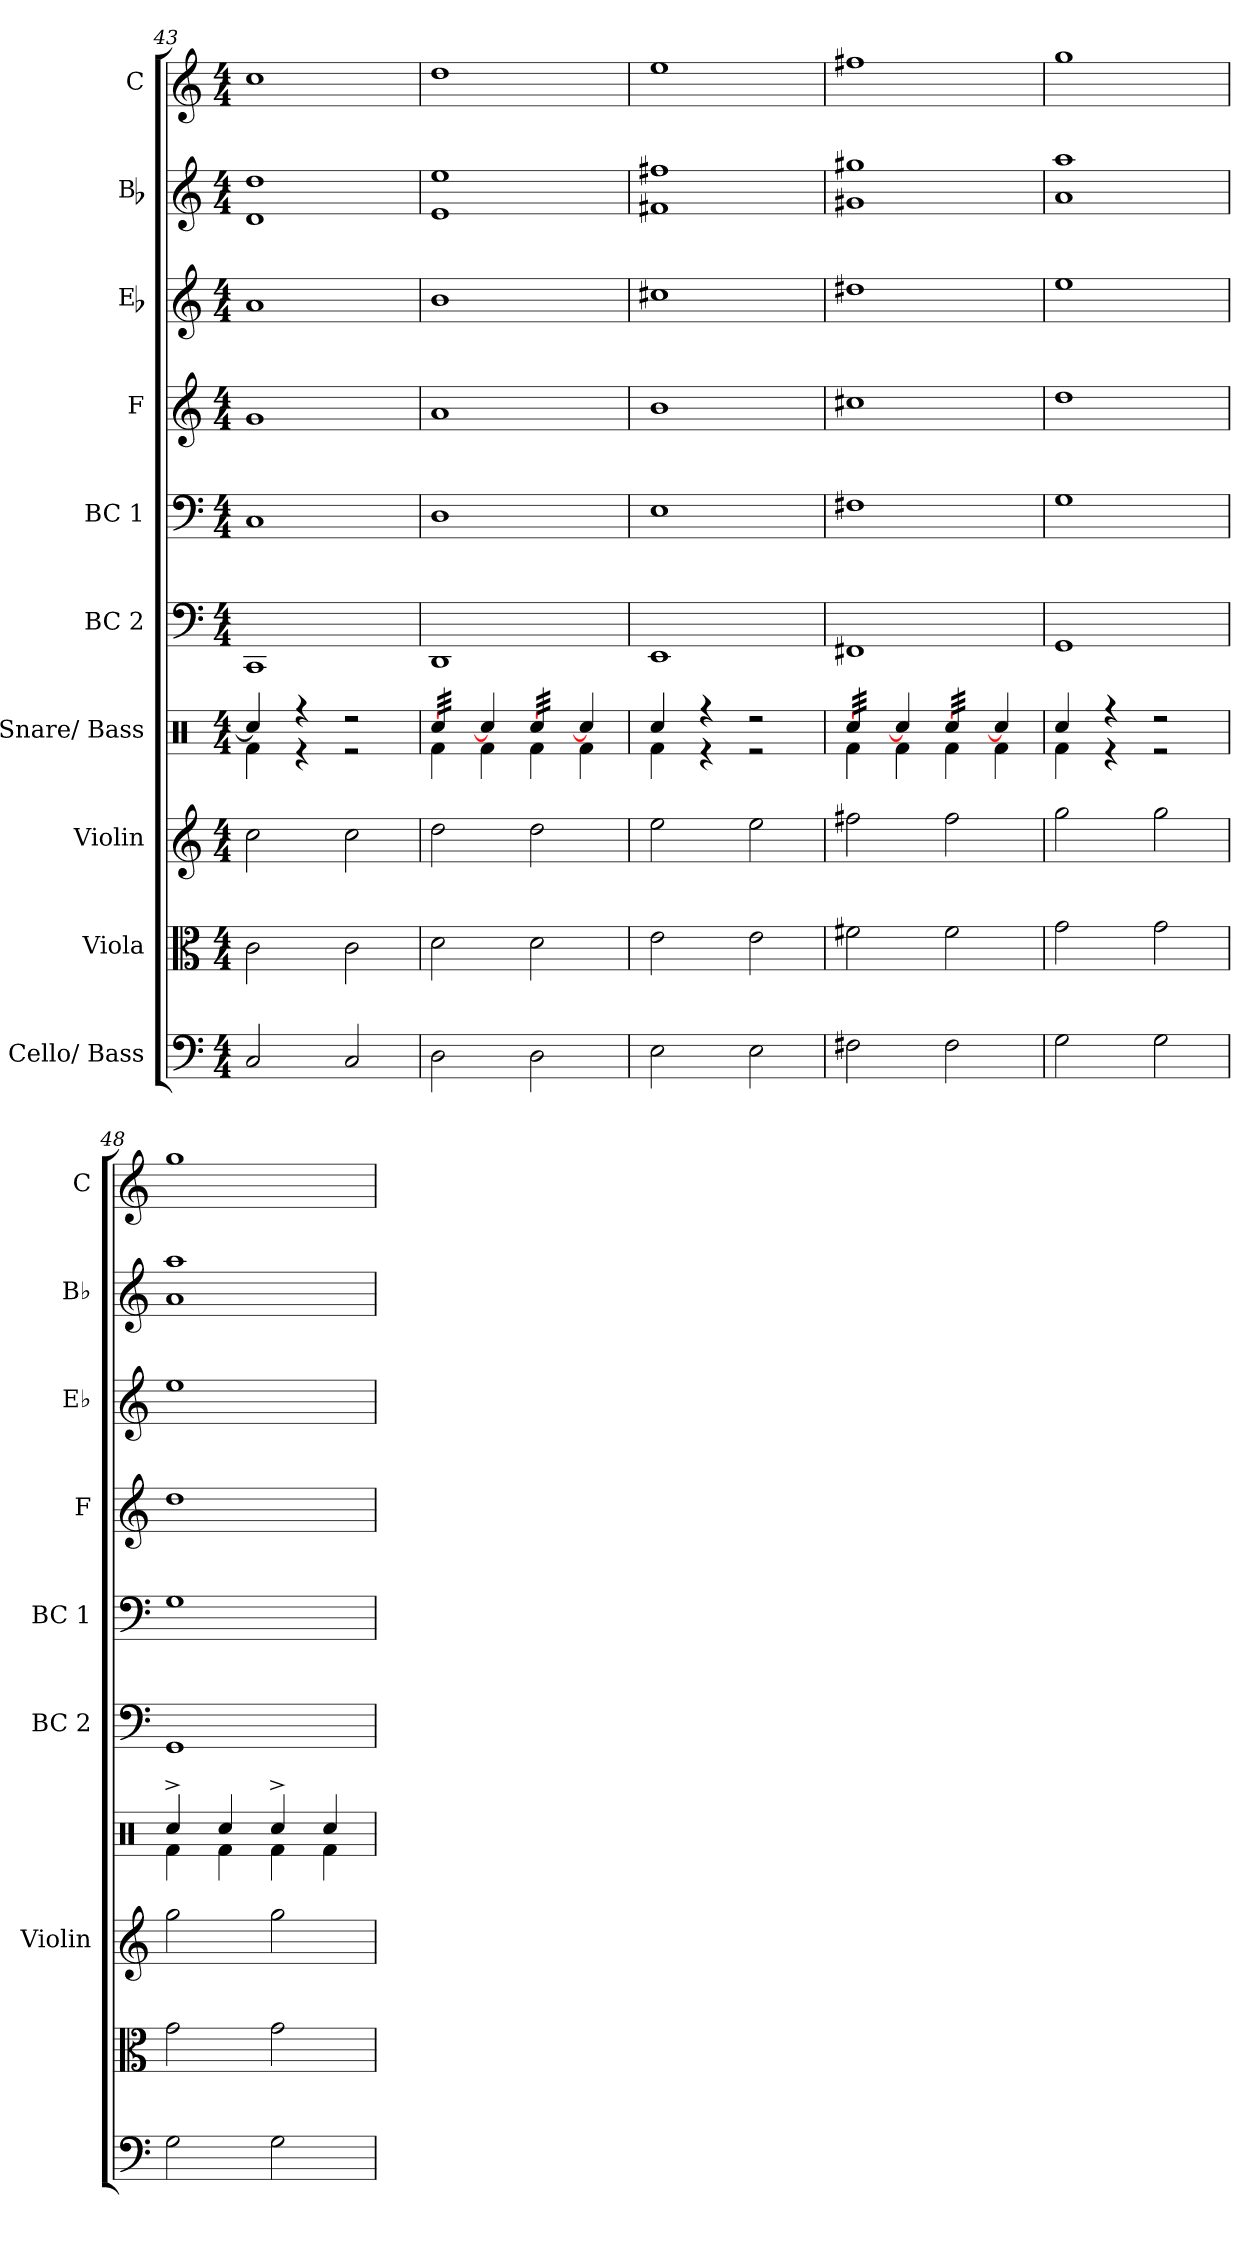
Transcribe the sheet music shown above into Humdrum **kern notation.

**kern	**kern	**kern	**kern	**kern	**kern	**kern	**kern	**kern	**kern
*part10	*part9	*part8	*part7	*part6	*part5	*part4	*part3	*part2	*part1
*staff10	*staff9	*staff8	*staff7	*staff6	*staff5	*staff4	*staff3	*staff2	*staff1
*I"Cello/ Bass	*I"Viola	*I"Violin	*I"Snare/ Bass	*I"BC 2	*I"BC 1	*I"F	*I"Eb	*I"Bb	*I"C
*	*	*I'Violin	*	*I'BC 2	*I'BC 1	*I'F	*I'Eb	*I'Bb	*I'C
*clefF4	*clefC3	*clefG2	*clefX	*clefF4	*clefF4	*clefG2	*clefG2	*clefG2	*clefG2
*	*	*	*	*	*	*ITrd4c7	*ITrd5c9	*ITrd1c2	*
*k[]	*k[]	*k[]	*k[]	*k[]	*k[]	*k[b-]	*k[b-e-a-]	*k[b-e-]	*k[]
*M4/4	*M4/4	*M4/4	*M4/4	*M4/4	*M4/4	*M4/4	*M4/4	*M4/4	*M4/4
=43	=43	=43	=43	=43	=43	=43	=43	=43	=43
*	*	*	*^	*	*	*	*	*	*
2Ci/	2ci\	2cci\	4Rcci/]	4Rfi\	1CCi	1Ci	1ci	1ci	1ci 1cci	1cci
.	.	.	4r	4r	.	.	.	.	.	.
2Ci/	2ci\	2cci\	2r	2r	.	.	.	.	.	.
=44	=44	=44	=44	=44	=44	=44	=44	=44	=44	=44
*	*	*	*tremolo	*	*	*	*	*	*	*
2Di\	2di\	2ddi\	[>32Rcci/LLL	4Rfi\	1DDi	1Di	1di	1di	1di 1ddi	1ddi
.	.	.	32Rcci/	.	.	.	.	.	.	.
.	.	.	32Rcci/	.	.	.	.	.	.	.
.	.	.	32Rcci/	.	.	.	.	.	.	.
.	.	.	32Rcci/	.	.	.	.	.	.	.
.	.	.	32Rcci/	.	.	.	.	.	.	.
.	.	.	32Rcci/	.	.	.	.	.	.	.
.	.	.	32Rcci/JJJ	.	.	.	.	.	.	.
*	*	*	*Xtremolo	*	*	*	*	*	*	*
.	.	.	4Rcci/]	4Rfi\	.	.	.	.	.	.
*	*	*	*tremolo	*	*	*	*	*	*	*
2Di\	2di\	2ddi\	[>32Rcci/LLL	4Rfi\	.	.	.	.	.	.
.	.	.	32Rcci/	.	.	.	.	.	.	.
.	.	.	32Rcci/	.	.	.	.	.	.	.
.	.	.	32Rcci/	.	.	.	.	.	.	.
.	.	.	32Rcci/	.	.	.	.	.	.	.
.	.	.	32Rcci/	.	.	.	.	.	.	.
.	.	.	32Rcci/	.	.	.	.	.	.	.
.	.	.	32Rcci/JJJ	.	.	.	.	.	.	.
*	*	*	*Xtremolo	*	*	*	*	*	*	*
.	.	.	4Rcci/]	4Rfi\	.	.	.	.	.	.
=45	=45	=45	=45	=45	=45	=45	=45	=45	=45	=45
2Ei\	2ei\	2eei\	4Rcci/	4Rfi\	1EEi	1Ei	1ei	1eni	1eni 1eeni	1eei
.	.	.	4r	4r	.	.	.	.	.	.
2Ei\	2ei\	2eei\	2r	2r	.	.	.	.	.	.
=46	=46	=46	=46	=46	=46	=46	=46	=46	=46	=46
*	*	*	*tremolo	*	*	*	*	*	*	*
2F#Xi\	2f#Xi\	2ff#Xi\	[>32Rcci/LLL	4Rfi\	1FF#Xi	1F#Xi	1f#Xi	1f#Xi	1f#Xi 1ff#Xi	1ff#Xi
.	.	.	32Rcci/	.	.	.	.	.	.	.
.	.	.	32Rcci/	.	.	.	.	.	.	.
.	.	.	32Rcci/	.	.	.	.	.	.	.
.	.	.	32Rcci/	.	.	.	.	.	.	.
.	.	.	32Rcci/	.	.	.	.	.	.	.
.	.	.	32Rcci/	.	.	.	.	.	.	.
.	.	.	32Rcci/JJJ	.	.	.	.	.	.	.
*	*	*	*Xtremolo	*	*	*	*	*	*	*
.	.	.	4Rcci/]	4Rfi\	.	.	.	.	.	.
*	*	*	*tremolo	*	*	*	*	*	*	*
2F#i\	2f#i\	2ff#i\	[>32Rcci/LLL	4Rfi\	.	.	.	.	.	.
.	.	.	32Rcci/	.	.	.	.	.	.	.
.	.	.	32Rcci/	.	.	.	.	.	.	.
.	.	.	32Rcci/	.	.	.	.	.	.	.
.	.	.	32Rcci/	.	.	.	.	.	.	.
.	.	.	32Rcci/	.	.	.	.	.	.	.
.	.	.	32Rcci/	.	.	.	.	.	.	.
.	.	.	32Rcci/JJJ	.	.	.	.	.	.	.
*	*	*	*Xtremolo	*	*	*	*	*	*	*
.	.	.	4Rcci/]	4Rfi\	.	.	.	.	.	.
=47	=47	=47	=47	=47	=47	=47	=47	=47	=47	=47
2Gi\	2gi\	2ggi\	4Rcci/	4Rfi\	1GGi	1Gi	1gi	1gi	1gi 1ggi	1ggi
.	.	.	4r	4r	.	.	.	.	.	.
2Gi\	2gi\	2ggi\	2r	2r	.	.	.	.	.	.
!!LO:LB:g=z
=48	=48	=48	=48	=48	=48	=48	=48	=48	=48	=48
2Gi\	2gi\	2ggi\	4Rcc^i/	4Rfi\	1GGi	1Gi	1gi	1gi	1gi 1ggi	1ggi
.	.	.	4Rcci/	4Rfi\	.	.	.	.	.	.
2Gi\	2gi\	2ggi\	4Rcc^i/	4Rfi\	.	.	.	.	.	.
.	.	.	4Rcci/	4Rfi\	.	.	.	.	.	.
*	*	*	*v	*v	*	*	*	*	*	*
=	=	=	=	=	=	=	=	=	=
*-	*-	*-	*-	*-	*-	*-	*-	*-	*-
